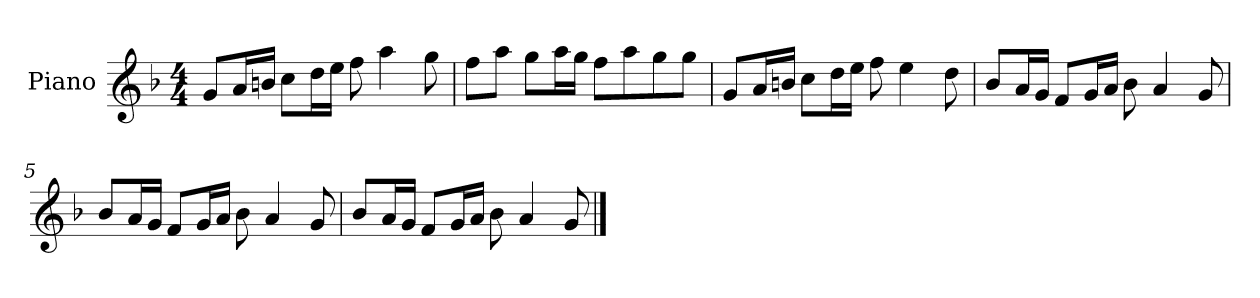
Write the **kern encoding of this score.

**kern
*part1
*staff1
*I"Piano
*I'P-no
*clefG2
*k[b-]
*M4/4
*MM90
=1
8g/L
16a/L
16bn/JJ
8cc\L
16dd\L
16ee\JJ
8ff\
4aa\
8gg\
=2
8ff\L
8aa\J
8gg\L
16aa\L
16gg\JJ
8ff\L
8aa\
8gg\
8gg\J
=3
8g/L
16a/L
16bn/JJ
8cc\L
16dd\L
16ee\JJ
8ff\
4ee\
8dd\
=4
8b-/L
16a/L
16g/JJ
8f/L
16g/L
16a/JJ
8b-\
4a/
8g/
!!LO:LB:g=z
=5
8b-/L
16a/L
16g/JJ
8f/L
16g/L
16a/JJ
8b-\
4a/
8g/
=6
8b-/L
16a/L
16g/JJ
8f/L
16g/L
16a/JJ
8b-\
4a/
8g/
==
*-
